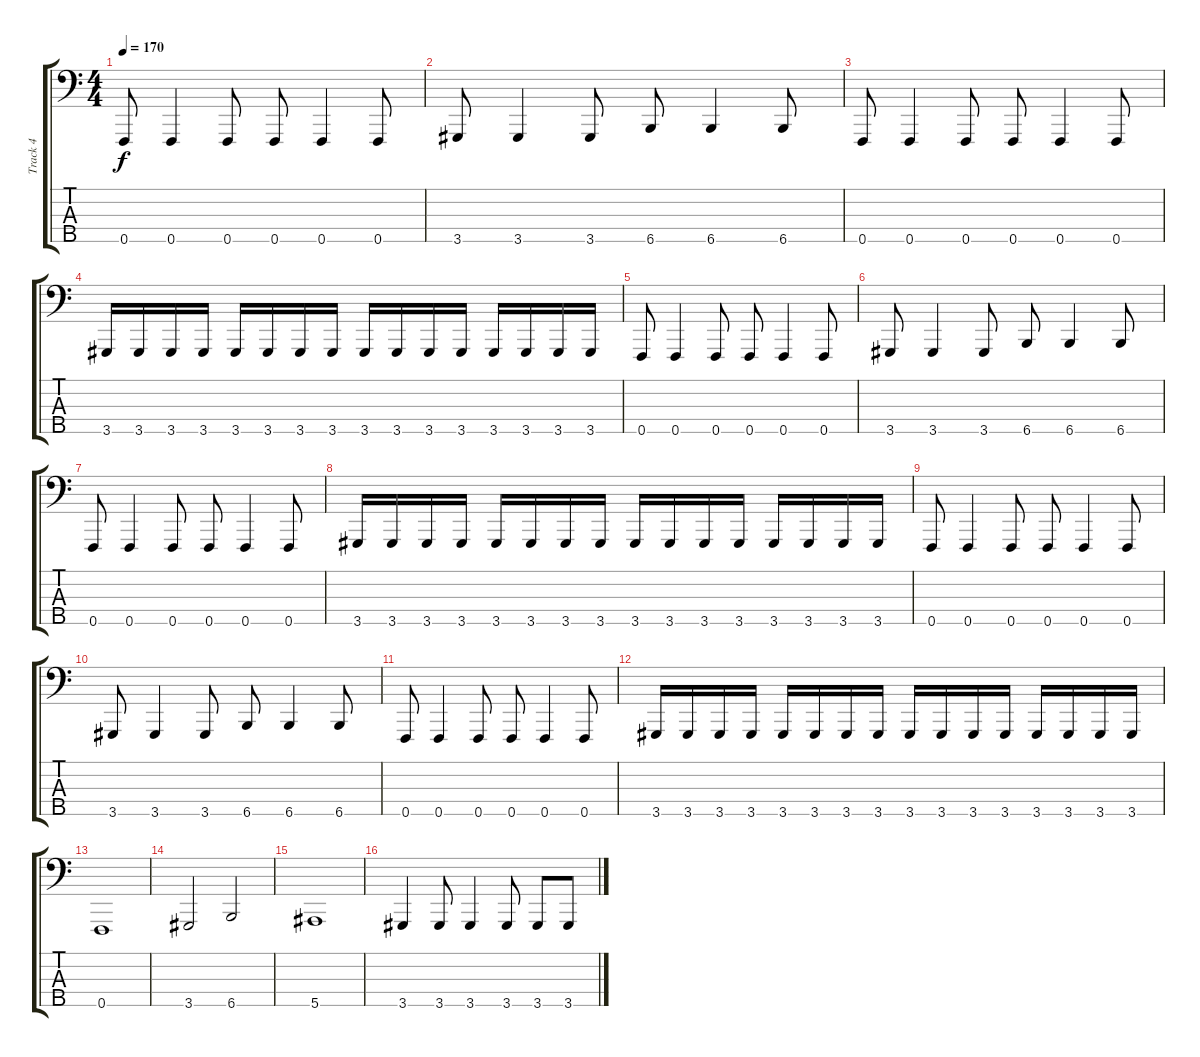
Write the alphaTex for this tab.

\track ("Track 4" "Track 4") {instrument electricbasspick}
\staff {score tabs}
\tuning (Eb2 Bb1 F1 C1 F0) {hide}
\ts (4 4)
\tempo 170
\clef f4
\ks c
0.5.8{dy f} 0.5.4 0.5.8 0.5.8 0.5.4 0.5.8 |
3.5.8 3.5.4 3.5.8 6.5.8 6.5.4 6.5.8 |
0.5.8 0.5.4 0.5.8 0.5.8 0.5.4 0.5.8 |
3.5.16 3.5.16 3.5.16 3.5.16 3.5.16 3.5.16 3.5.16 3.5.16 3.5.16 3.5.16 3.5.16 3.5.16 3.5.16 3.5.16 3.5.16 3.5.16 |
0.5.8 0.5.4 0.5.8 0.5.8 0.5.4 0.5.8 |
3.5.8 3.5.4 3.5.8 6.5.8 6.5.4 6.5.8 |
0.5.8 0.5.4 0.5.8 0.5.8 0.5.4 0.5.8 |
3.5.16 3.5.16 3.5.16 3.5.16 3.5.16 3.5.16 3.5.16 3.5.16 3.5.16 3.5.16 3.5.16 3.5.16 3.5.16 3.5.16 3.5.16 3.5.16 |
0.5.8 0.5.4 0.5.8 0.5.8 0.5.4 0.5.8 |
3.5.8 3.5.4 3.5.8 6.5.8 6.5.4 6.5.8 |
0.5.8 0.5.4 0.5.8 0.5.8 0.5.4 0.5.8 |
3.5.16 3.5.16 3.5.16 3.5.16 3.5.16 3.5.16 3.5.16 3.5.16 3.5.16 3.5.16 3.5.16 3.5.16 3.5.16 3.5.16 3.5.16 3.5.16 |
0.5.1 |
3.5.2 6.5.2 |
5.5.1 |
3.5.4 3.5.8 3.5.4 3.5.8 3.5.8 3.5.8
